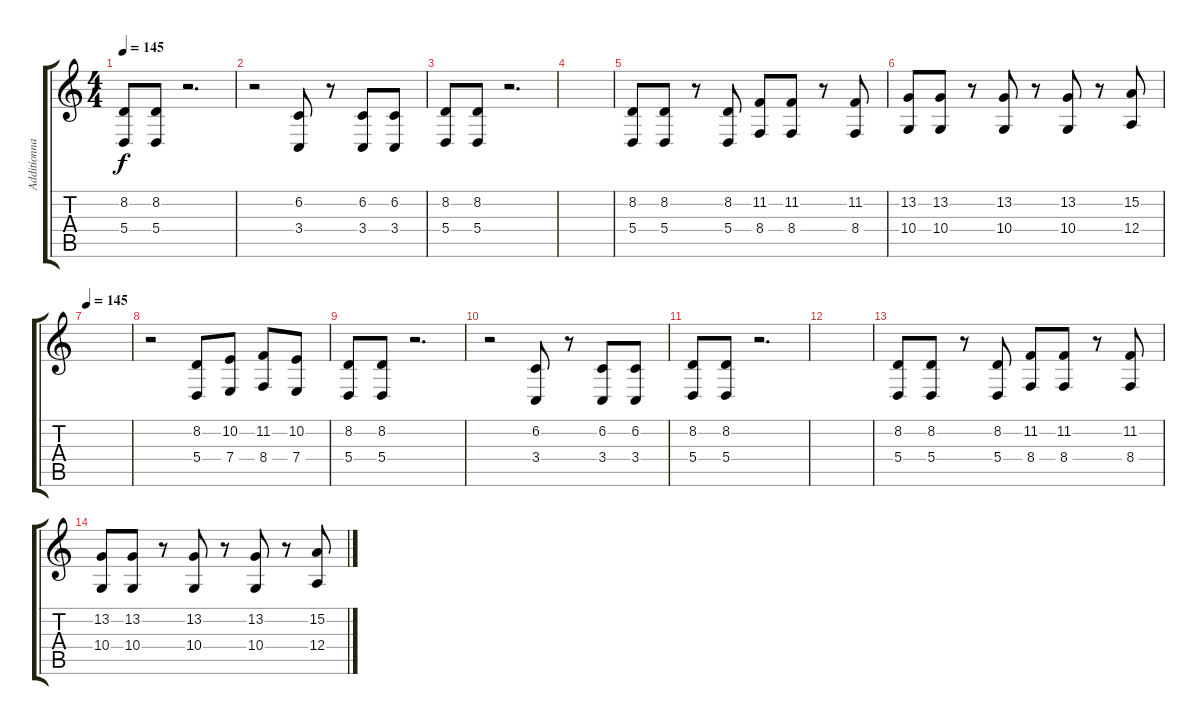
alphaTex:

\track ("Additionnal" "Additionna") {instrument stringensemble1}
\staff {score tabs}
\tuning (B3 Gb3 D3 A2 E2 B1) {hide}
\ts (4 4)
\tempo 145
\clef g2
\ks c
(8.2 5.4).8{dy f} (8.2 5.4).8 r.2{d} |
r.2 (6.2 3.4).8 r.8 (6.2 3.4).8 (6.2 3.4).8 |
(8.2 5.4).8 (8.2 5.4).8 r.2{d} |
|
(8.2 5.4).8 (8.2 5.4).8 r.8 (8.2 5.4).8 (11.2 8.4).8 (11.2 8.4).8 r.8 (11.2 8.4).8 |
(13.2 10.4).8 (13.2 10.4).8 r.8 (13.2 10.4).8 r.8 (13.2 10.4).8 r.8 (15.2 12.4).8 |
\tempo 145
|
r.2 (8.2 5.4).8 (10.2 7.4).8 (11.2 8.4).8 (10.2 7.4).8 |
(8.2 5.4).8 (8.2 5.4).8 r.2{d} |
r.2 (6.2 3.4).8 r.8 (6.2 3.4).8 (6.2 3.4).8 |
(8.2 5.4).8 (8.2 5.4).8 r.2{d} |
|
(8.2 5.4).8 (8.2 5.4).8 r.8 (8.2 5.4).8 (11.2 8.4).8 (11.2 8.4).8 r.8 (11.2 8.4).8 |
(13.2 10.4).8 (13.2 10.4).8 r.8 (13.2 10.4).8 r.8 (13.2 10.4).8 r.8 (15.2 12.4).8
